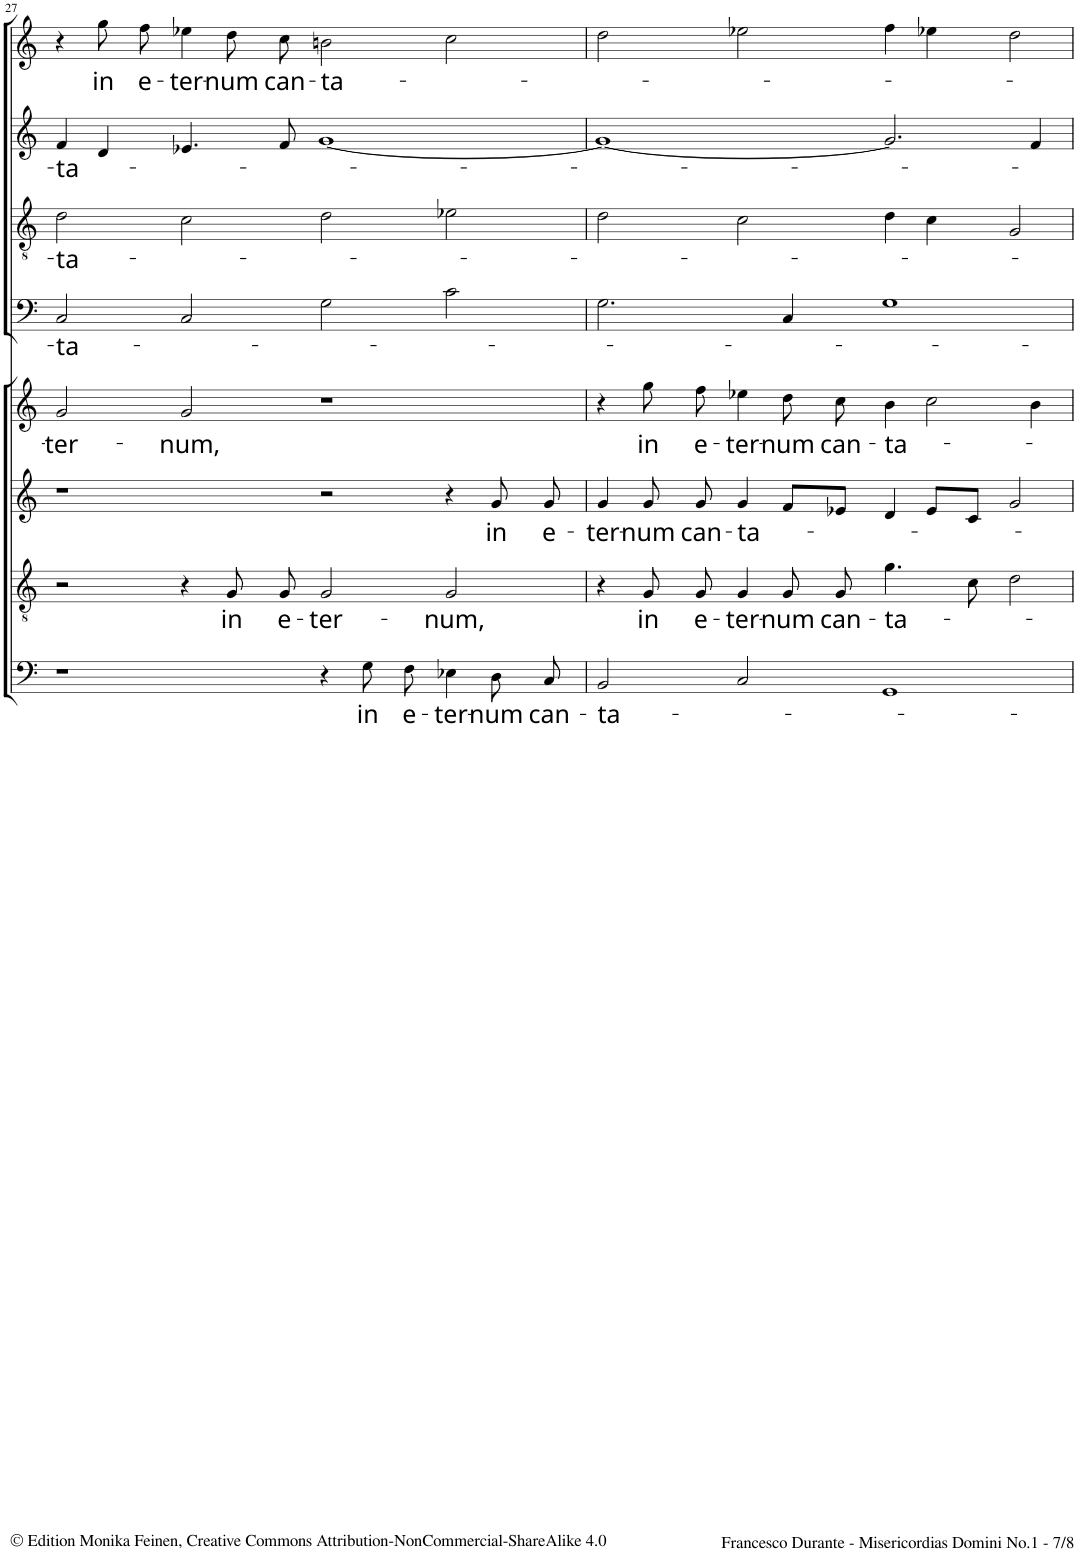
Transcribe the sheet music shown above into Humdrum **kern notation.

**kern	**text	**kern	**text	**kern	**text	**kern	**text	**kern	**text	**kern	**text	**kern	**text	**kern	**text
*part8	*part8	*part7	*part7	*part6	*part6	*part5	*part5	*part4	*part4	*part3	*part3	*part2	*part2	*part1	*part1
*staff8	*staff8	*staff7	*staff7	*staff6	*staff6	*staff5	*staff5	*staff4	*staff4	*staff3	*staff3	*staff2	*staff2	*staff1	*staff1
*I"BASSO II.	*	*I"TENORE II.	*	*I"ALTO II.	*	*I"CANTO II.	*	*I"BASSO I.	*	*I"TENORE I.	*	*I"ALTO I.	*	*I"CANTO I.	*
!!LO:PB:g=z
*clefF4	*	*clefGv2	*	*clefG2	*	*clefG2	*	*clefF4	*	*clefGv2	*	*clefG2	*	*clefG2	*
*k[]	*	*k[]	*	*k[]	*	*k[]	*	*k[]	*	*k[]	*	*k[]	*	*k[]	*
*M4/2	*	*M4/2	*	*M4/2	*	*M4/2	*	*M4/2	*	*M4/2	*	*M4/2	*	*M4/2	*
*met(c)	*	*met(c)	*	*met(c)	*	*met(c)	*	*met(c)	*	*met(c)	*	*met(c)	*	*met(c)	*
=27	=27	=27	=27	=27	=27	=27	=27	=27	=27	=27	=27	=27	=27	=27	=27
!	!	!	!	!	!	!	!LO:LY:b	!	!LO:LY:b	!	!LO:LY:b	!	!LO:LY:b	!	!
1r	.	2r	.	1r	.	2g/	-ter-	2C/	-ta-	2d\	-ta-	4f/	-ta-	4r	.
!	!	!	!	!	!	!	!	!	!	!	!	!	!	!	!LO:LY:b
.	.	.	.	.	.	.	.	.	.	.	.	4d/	.	8gg\L	in
!	!	!	!	!	!	!	!	!	!	!	!	!	!	!	!LO:LY:b
.	.	.	.	.	.	.	.	.	.	.	.	.	.	8ff\J	e-
!	!	!	!	!	!	!	!LO:LY:b	!	!	!	!	!	!	!	!LO:LY:b
.	.	4r	.	.	.	2g/	-num,	2C/	.	2c\	.	4.e-X/	.	4ee-X\	-ter-
!	!	!	!LO:LY:b	!	!	!	!	!	!	!	!	!	!	!	!LO:LY:b
.	.	8G/L	in	.	.	.	.	.	.	.	.	.	.	8dd\L	-num
!	!	!	!LO:LY:b	!	!	!	!	!	!	!	!	!	!	!	!LO:LY:b
.	.	8G/J	e-	.	.	.	.	.	.	.	.	8f/	.	8cc\J	can-
!	!	!	!LO:LY:b	!	!	!	!	!	!	!	!	!	!	!	!LO:LY:b
4r	.	2G/	-ter-	2r	.	1r	.	2G\	.	2d\	.	[1g	.	2bn\	-ta-
!	!LO:LY:b	!	!	!	!	!	!	!	!	!	!	!	!	!	!
8G\L	in	.	.	.	.	.	.	.	.	.	.	.	.	.	.
!	!LO:LY:b	!	!	!	!	!	!	!	!	!	!	!	!	!	!
8F\J	e-	.	.	.	.	.	.	.	.	.	.	.	.	.	.
!	!LO:LY:b	!	!LO:LY:b	!	!	!	!	!	!	!	!	!	!	!	!
4E-X\	-ter-	2G/	-num,	4r	.	.	.	2c\	.	2e-X\	.	.	.	2cc\	.
!	!LO:LY:b	!	!	!	!LO:LY:b	!	!	!	!	!	!	!	!	!	!
8D/L	-num	.	.	8g/	in	.	.	.	.	.	.	.	.	.	.
!	!LO:LY:b	!	!	!	!LO:LY:b	!	!	!	!	!	!	!	!	!	!
8C/J	can-	.	.	8g/	e-	.	.	.	.	.	.	.	.	.	.
=28	=28	=28	=28	=28	=28	=28	=28	=28	=28	=28	=28	=28	=28	=28	=28
!	!LO:LY:b	!	!	!	!LO:LY:b	!	!	!	!	!	!	!	!	!	!
2BB/	-ta-	4r	.	4g/	ter-	4r	.	2.G\	.	2d\	.	1g_	.	2dd\	.
!	!	!	!LO:LY:b	!	!LO:LY:b	!	!LO:LY:b	!	!	!	!	!	!	!	!
.	.	8G/L	in	8g/	-num	8gg\L	in	.	.	.	.	.	.	.	.
!	!	!	!LO:LY:b	!	!LO:LY:b	!	!LO:LY:b	!	!	!	!	!	!	!	!
.	.	8G/J	e-	8g/	can-	8ff\J	e-	.	.	.	.	.	.	.	.
!	!	!	!LO:LY:b	!	!LO:LY:b	!	!LO:LY:b	!	!	!	!	!	!	!	!
2C/	.	4G/	-ter-	4g/	-ta-	4ee-X\	-ter-	.	.	2c\	.	.	.	2ee-X\	.
!	!	!	!LO:LY:b	!	!	!	!LO:LY:b	!	!	!	!	!	!	!	!
.	.	8G/L	-num	8f/L	.	8dd\L	-num	4C/	.	.	.	.	.	.	.
!	!	!	!LO:LY:b	!	!	!	!LO:LY:b	!	!	!	!	!	!	!	!
.	.	8G/J	can-	8e-X/J	.	8cc\J	can-	.	.	.	.	.	.	.	.
!	!	!	!LO:LY:b	!	!	!	!LO:LY:b	!	!	!	!	!	!	!	!
1GG	.	4.g\	-ta-	4d/	.	4b\	-ta-	1G	.	4d\	.	2.g/]	.	4ff\	.
.	.	.	.	8e-/L	.	2cc\	.	.	.	4c\	.	.	.	4ee-X\	.
.	.	8c\	.	8c/J	.	.	.	.	.	.	.	.	.	.	.
.	.	2d\	.	2g/	.	.	.	.	.	2G/	.	.	.	2dd\	.
.	.	.	.	.	.	4b\	.	.	.	.	.	4f/	.	.	.
=	=	=	=	=	=	=	=	=	=	=	=	=	=	=	=
*-	*-	*-	*-	*-	*-	*-	*-	*-	*-	*-	*-	*-	*-	*-	*-
